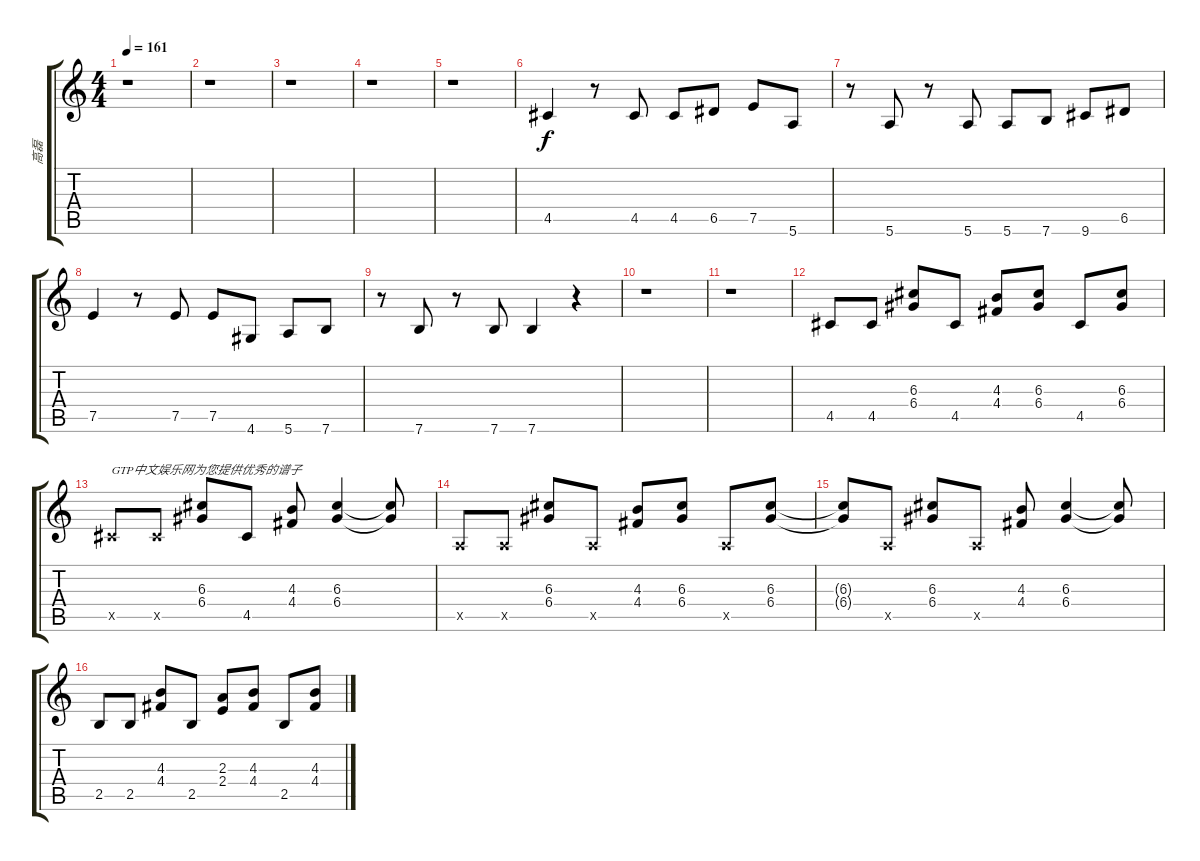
\track ("高磊" "高磊") {instrument distortionguitar}
\staff {score tabs}
\tuning (E4 B3 G3 D3 A2 E2) {hide}
\ts (4 4)
\tempo 161
\clef g2
\ks c
r.1{dy f instrument distortionguitar} |
r.1 |
r.1 |
r.1 |
r.1 |
4.5.4 r.8 4.5.8 4.5.8 6.5.8 7.5.8 5.6.8 |
r.8 5.6.8 r.8 5.6.8 5.6.8 7.6.8 9.6.8 6.5.8 |
7.5.4 r.8 7.5.8 7.5.8 4.6.8 5.6.8 7.6.8 |
r.8 7.6.8 r.8 7.6.8 7.6.4 r.4 |
r.1 |
r.1 |
4.5.8 4.5.8 (6.3 6.4).8 4.5.8 (4.3 4.4).8 (6.3 6.4).8 4.5.8 (6.3 6.4).8 |
4.5{x}.8{txt "GTP中文娱乐网为您提供优秀的谱子"} 4.5{x}.8 (6.3 6.4).8 4.5.8 (4.3 4.4).8 (6.3 6.4).4 (6.3{t} 6.4{t}).8 |
0.5{x}.8 0.5{x}.8 (6.3 6.4).8 0.5{x}.8 (4.3 4.4).8 (6.3 6.4).8 0.5{x}.8 (6.3 6.4).8 |
(6.3{t} 6.4{t}).8 0.5{x}.8 (6.3 6.4).8 0.5{x}.8 (4.3 4.4).8 (6.3 6.4).4 (6.3{t} 6.4{t}).8 |
2.5.8 2.5.8 (4.3 4.4).8 2.5.8 (2.3 2.4).8 (4.3 4.4).8 2.5.8 (4.3 4.4).8
